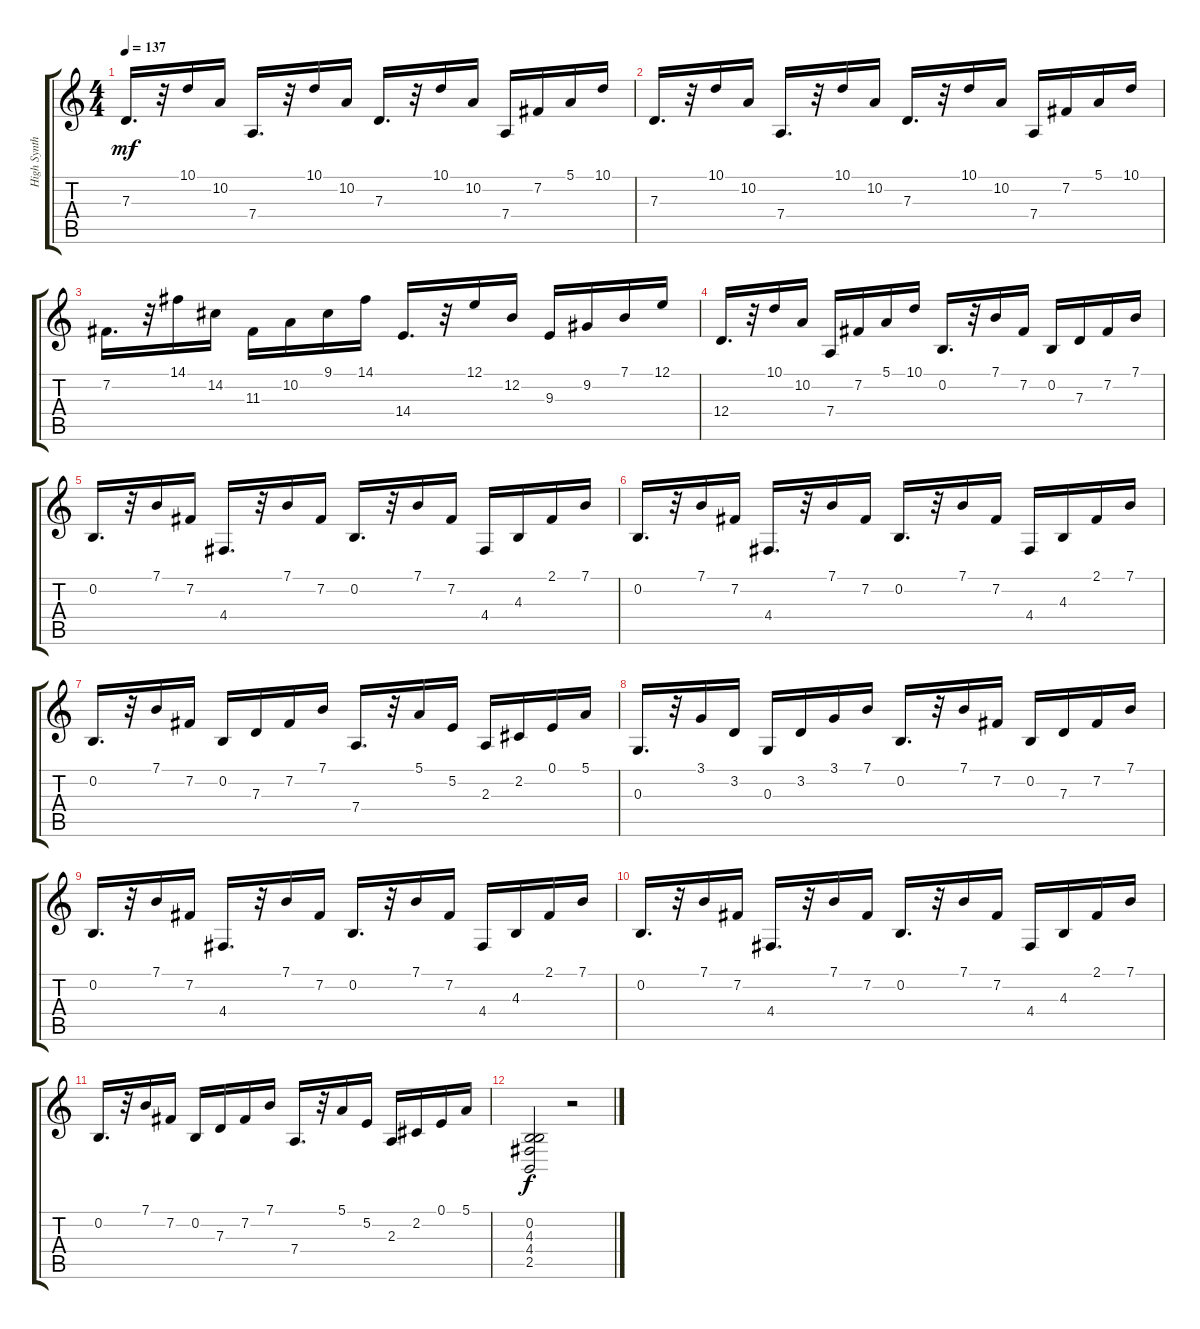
\track ("High Synth" "High Synth") {instrument lead7fifths}
\staff {score tabs}
\tuning (E4 B3 G3 D3 A2 E2) {hide}
\ts (4 4)
\tempo 137
\clef g2
\ks c
7.3.16{d dy mf} r.32 10.1.16 10.2.16 7.4.16{d} r.32 10.1.16 10.2.16 7.3.16{d} r.32 10.1.16 10.2.16 7.4.16 7.2.16 5.1.16 10.1.16 |
7.3.16{d} r.32 10.1.16 10.2.16 7.4.16{d} r.32 10.1.16 10.2.16 7.3.16{d} r.32 10.1.16 10.2.16 7.4.16 7.2.16 5.1.16 10.1.16 |
7.2.16{d} r.32 14.1.16 14.2.16 11.3.16 10.2.16 9.1.16 14.1.16 14.4.16{d} r.32 12.1.16 12.2.16 9.3.16 9.2.16 7.1.16 12.1.16 |
12.4.16{d} r.32 10.1.16 10.2.16 7.4.16 7.2.16 5.1.16 10.1.16 0.2.16{d} r.32 7.1.16 7.2.16 0.2.16 7.3.16 7.2.16 7.1.16 |
0.2.16{d} r.32 7.1.16 7.2.16 4.4.16{d} r.32 7.1.16 7.2.16 0.2.16{d} r.32 7.1.16 7.2.16 4.4.16 4.3.16 2.1.16 7.1.16 |
0.2.16{d} r.32 7.1.16 7.2.16 4.4.16{d} r.32 7.1.16 7.2.16 0.2.16{d} r.32 7.1.16 7.2.16 4.4.16 4.3.16 2.1.16 7.1.16 |
0.2.16{d} r.32 7.1.16 7.2.16 0.2.16 7.3.16 7.2.16 7.1.16 7.4.16{d} r.32 5.1.16 5.2.16 2.3.16 2.2.16 0.1.16 5.1.16 |
0.3.16{d} r.32 3.1.16 3.2.16 0.3.16 3.2.16 3.1.16 7.1.16 0.2.16{d} r.32 7.1.16 7.2.16 0.2.16 7.3.16 7.2.16 7.1.16 |
0.2.16{d} r.32 7.1.16 7.2.16 4.4.16{d} r.32 7.1.16 7.2.16 0.2.16{d} r.32 7.1.16 7.2.16 4.4.16 4.3.16 2.1.16 7.1.16 |
0.2.16{d} r.32 7.1.16 7.2.16 4.4.16{d} r.32 7.1.16 7.2.16 0.2.16{d} r.32 7.1.16 7.2.16 4.4.16 4.3.16 2.1.16 7.1.16 |
0.2.16{d} r.32 7.1.16 7.2.16 0.2.16 7.3.16 7.2.16 7.1.16 7.4.16{d} r.32 5.1.16 5.2.16 2.3.16 2.2.16 0.1.16 5.1.16 |
(0.2 4.3 4.4 2.5).2{dy f} r.2
